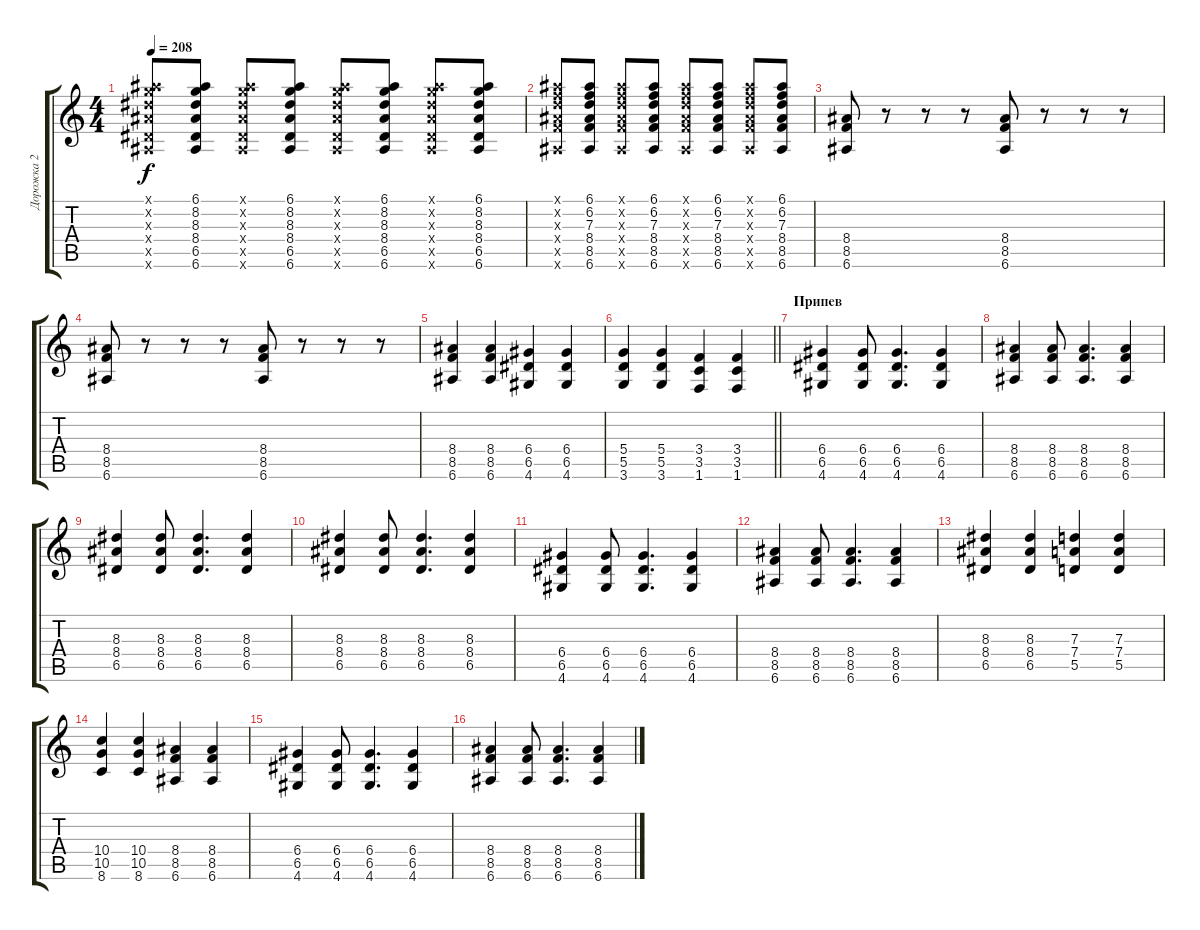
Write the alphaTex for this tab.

\track ("Дорожка 2" "Дорожка 2") {instrument distortionguitar}
\staff {score tabs}
\tuning (E4 B3 G3 D3 A2 E2) {hide}
\ts (4 4)
\tempo 208
\clef g2
\ks c
(6.1{x} 8.2{x} 8.3{x} 8.4{x} 6.5{x} 6.6{x}).8{dy f} (6.1 8.2 8.3 8.4 6.5 6.6).8 (6.1{x} 8.2{x} 8.3{x} 8.4{x} 6.5{x} 6.6{x}).8 (6.1 8.2 8.3 8.4 6.5 6.6).8 (6.1{x} 8.2{x} 8.3{x} 8.4{x} 6.5{x} 6.6{x}).8 (6.1 8.2 8.3 8.4 6.5 6.6).8 (6.1{x} 8.2{x} 8.3{x} 8.4{x} 6.5{x} 6.6{x}).8 (6.1 8.2 8.3 8.4 6.5 6.6).8 |
(6.1{x} 6.2{x} 7.3{x} 8.4{x} 8.5{x} 6.6{x}).8 (6.1 6.2 7.3 8.4 8.5 6.6).8 (6.1{x} 6.2{x} 7.3{x} 8.4{x} 8.5{x} 6.6{x}).8 (6.1 6.2 7.3 8.4 8.5 6.6).8 (6.1{x} 6.2{x} 7.3{x} 8.4{x} 8.5{x} 6.6{x}).8 (6.1 6.2 7.3 8.4 8.5 6.6).8 (6.1{x} 6.2{x} 7.3{x} 8.4{x} 8.5{x} 6.6{x}).8 (6.1 6.2 7.3 8.4 8.5 6.6).8 |
(8.4 8.5 6.6).8{instrument distortionguitar} r.8 r.8 r.8 (8.4 8.5 6.6).8 r.8 r.8 r.8 |
(8.4 8.5 6.6).8{instrument distortionguitar} r.8 r.8 r.8 (8.4 8.5 6.6).8 r.8 r.8 r.8 |
(8.4 8.5 6.6).4 (8.4 8.5 6.6).4 (6.4 6.5 4.6).4 (6.4 6.5 4.6).4 |
\barLineRight lightlight
(5.4 5.5 3.6).4 (5.4 5.5 3.6).4 (3.4 3.5 1.6).4 (3.4 3.5 1.6).4 |
\section ("" "Припев")
(6.4 6.5 4.6).4 (6.4 6.5 4.6).8 (6.4 6.5 4.6).4{d} (6.4 6.5 4.6).4 |
(8.4 8.5 6.6).4 (8.4 8.5 6.6).8 (8.4 8.5 6.6).4{d} (8.4 8.5 6.6).4 |
(8.3 8.4 6.5).4 (8.3 8.4 6.5).8 (8.3 8.4 6.5).4{d} (8.3 8.4 6.5).4 |
(8.3 8.4 6.5).4 (8.3 8.4 6.5).8 (8.3 8.4 6.5).4{d} (8.3 8.4 6.5).4 |
(6.4 6.5 4.6).4 (6.4 6.5 4.6).8 (6.4 6.5 4.6).4{d} (6.4 6.5 4.6).4 |
(8.4 8.5 6.6).4 (8.4 8.5 6.6).8 (8.4 8.5 6.6).4{d} (8.4 8.5 6.6).4 |
(8.3 8.4 6.5).4 (8.3 8.4 6.5).4 (7.3 7.4 5.5).4 (7.3 7.4 5.5).4 |
(10.4 10.5 8.6).4 (10.4 10.5 8.6).4 (8.4 8.5 6.6).4 (8.4 8.5 6.6).4 |
(6.4 6.5 4.6).4 (6.4 6.5 4.6).8 (6.4 6.5 4.6).4{d} (6.4 6.5 4.6).4 |
(8.4 8.5 6.6).4 (8.4 8.5 6.6).8 (8.4 8.5 6.6).4{d} (8.4 8.5 6.6).4
